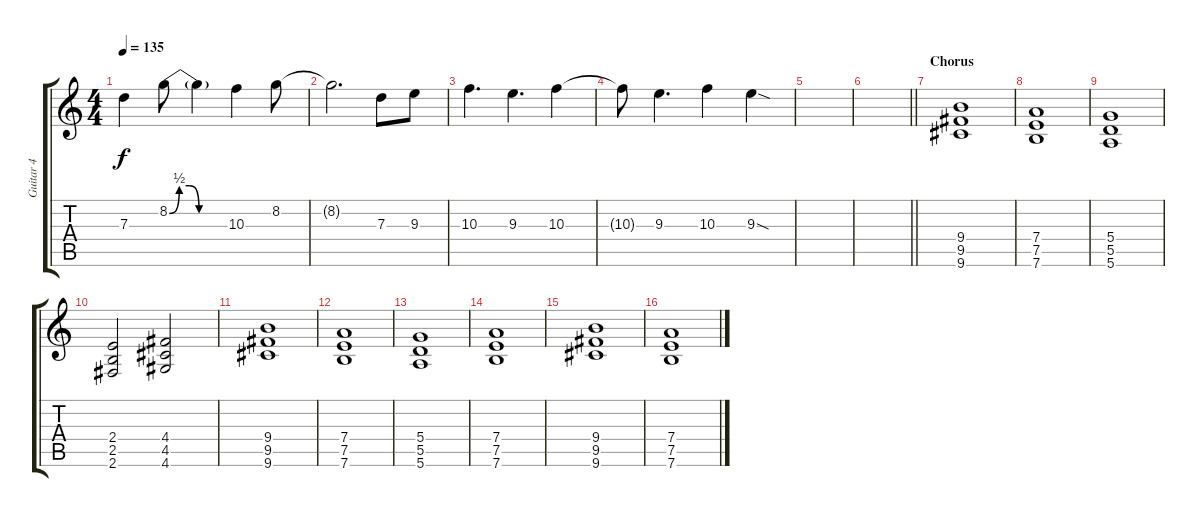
\track ("Guitar 4" "Guitar 4") {instrument distortionguitar}
\staff {score tabs}
\tuning (E4 B3 G3 D3 A2 E2) {hide}
\ts (4 4)
\tempo 135
\clef g2
\ks c
7.3.4{dy f} 8.2{be (custom 0 0 10 2 20 2 30 0 60 0)}.8 8.2{t}.4 10.3.4 8.2.8 |
8.2{t}.2{d} 7.3.8 9.3.8 |
10.3.4{d} 9.3.4{d} 10.3.4 |
10.3{t}.8 9.3.4{d} 10.3.4 9.3{sod}.4 |
|
\barLineRight lightlight
|
\section ("" "Chorus")
(9.4 9.5 9.6).1 |
(7.4 7.5 7.6).1 |
(5.4 5.5 5.6).1 |
(2.4 2.5 2.6).2 (4.4 4.5 4.6).2 |
(9.4 9.5 9.6).1 |
(7.4 7.5 7.6).1 |
(5.4 5.5 5.6).1 |
(7.4 7.5 7.6).1 |
(9.4 9.5 9.6).1 |
(7.4 7.5 7.6).1
